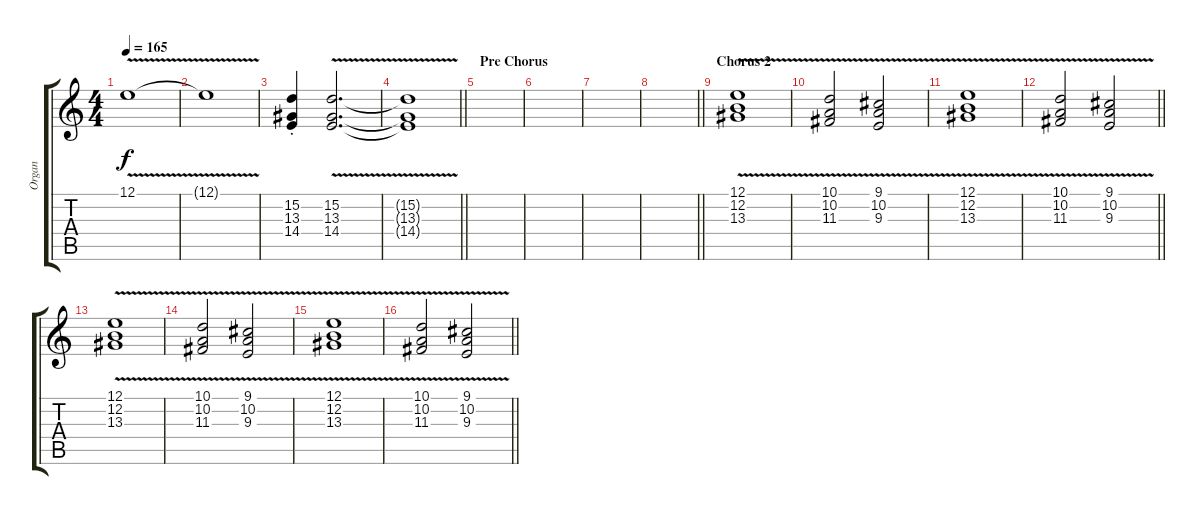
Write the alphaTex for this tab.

\track ("Organ" "Organ") {instrument drawbarorgan}
\staff {score tabs}
\tuning (E4 B3 G3 D3 A2 E2) {hide}
\ts (4 4)
\tempo 165
\clef g2
\ks c
12.1{v}.1{dy f} |
12.1{t}.1 |
(15.2{st} 13.3{st} 14.4{st}).4 (15.2{v} 13.3{v} 14.4{v}).2{d} |
\barLineRight lightlight
(15.2{t} 13.3{t} 14.4{t}).1 |
\section ("" "Pre Chorus")
|
|
|
\barLineRight lightlight
|
\section ("" "Chorus 2")
(12.1{v} 12.2{v} 13.3{v}).1 |
(10.1{v} 10.2{v} 11.3{v}).2 (9.1{v} 10.2{v} 9.3{v}).2 |
(12.1{v} 12.2{v} 13.3{v}).1 |
\barLineRight lightlight
(10.1{v} 10.2{v} 11.3{v}).2 (9.1{v} 10.2{v} 9.3{v}).2 |
(12.1{v} 12.2{v} 13.3{v}).1 |
(10.1{v} 10.2{v} 11.3{v}).2 (9.1{v} 10.2{v} 9.3{v}).2 |
(12.1{v} 12.2{v} 13.3{v}).1 |
\barLineRight lightlight
(10.1{v} 10.2{v} 11.3{v}).2 (9.1{v} 10.2{v} 9.3{v}).2
